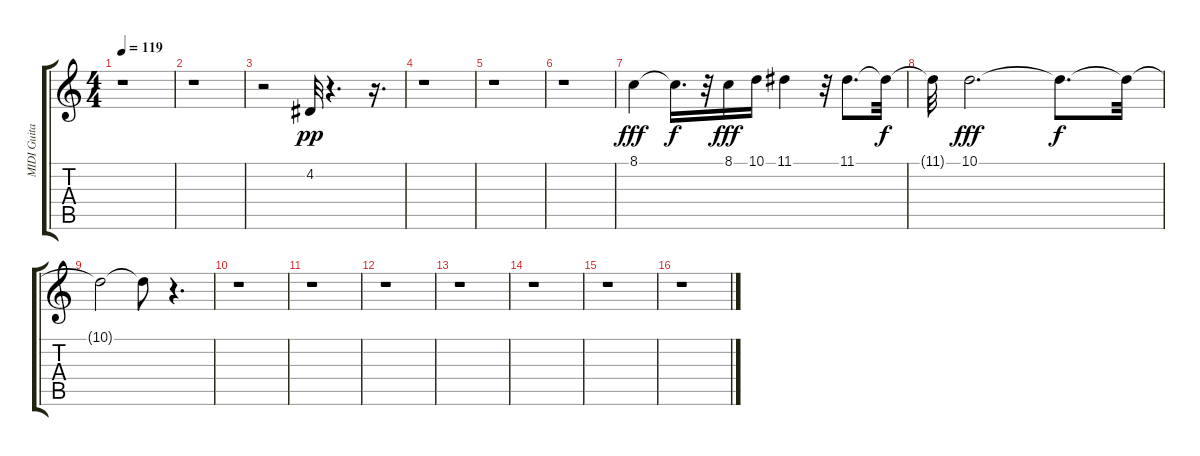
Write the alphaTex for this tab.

\track ("MIDI Guitar                     " "MIDI Guita") {instrument lead1square}
\staff {score tabs}
\tuning (E4 B3 G3 D3 A2 E2) {hide}
\ts (4 4)
\tempo 119
\clef g2
\ks c
r.1{dy mp} |
r.1 |
r.2 4.2.32{dy pp} r.4{d} r.16{d} |
r.1 |
r.1 |
r.1 |
8.1.4{dy fff} 8.1{t}.16{d dy f} r.32 8.1.16{dy fff} 10.1.16 11.1.4 r.32 11.1.8{d} 11.1{t}.32{dy f} |
11.1{t}.32 10.1.2{d dy fff} 10.1{t}.8{d dy f} 10.1{t}.32 |
10.1{t}.2 10.1{t}.8 r.4{d} |
r.1 |
r.1 |
r.1 |
r.1 |
r.1 |
r.1 |
r.1
